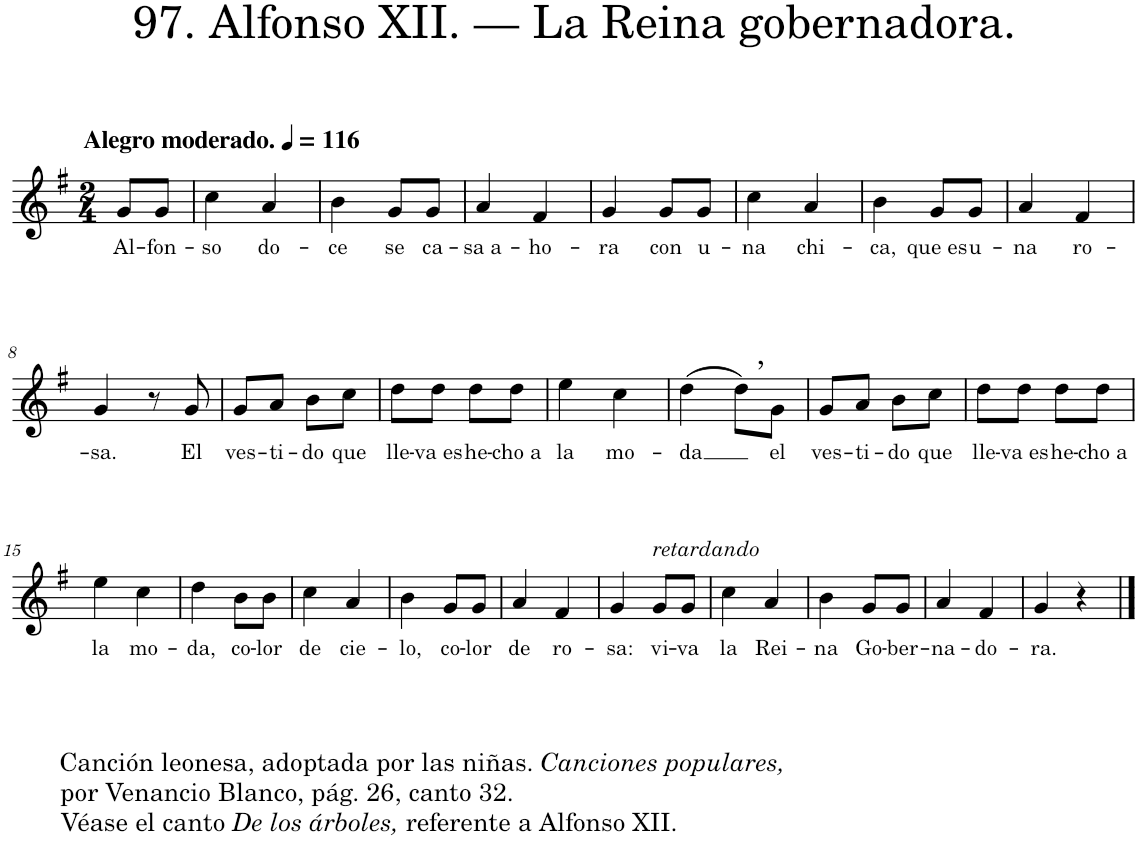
**kern	**text
*part1	*part1
*staff1	*staff1
*I"Piano	*
*I'Pno.	*
*clefG2	*
*k[f#]	*
*M2/4	*
*MM116	*
=	=
!LO:TX:a:B:t=Alegro moderado.	!
!	!LO:LY:b
8g/L	Al-
!	!LO:LY:b
8g/J	-fon-
=1	=1
!	!LO:LY:b
4cc\	-so
!	!LO:LY:b
4a/	do-
=2	=2
!	!LO:LY:b
4b\	-ce
!	!LO:LY:b
8g/L	se
!	!LO:LY:b
8g/J	ca-
=3	=3
!	!LO:LY:b
4a/	-sa a-
!	!LO:LY:b
4f#/	-ho-
=4	=4
!	!LO:LY:b
4g/	-ra
!	!LO:LY:b
8g/L	con
!	!LO:LY:b
8g/J	u-
=5	=5
!	!LO:LY:b
4cc\	-na
!	!LO:LY:b
4a/	chi-
=6	=6
!	!LO:LY:b
4b\	-ca,
!	!LO:LY:b
8g/L	que es
!	!LO:LY:b
8g/J	u-
=7	=7
!	!LO:LY:b
4a/	-na
!	!LO:LY:b
4f#/	ro-
!!LO:LB:g=z
=8	=8
!	!LO:LY:b
4g/	-sa.
8r	.
!	!LO:LY:b
8g/	El
=9	=9
!	!LO:LY:b
8g/L	ves-
!	!LO:LY:b
8a/J	-ti-
!	!LO:LY:b
8b\L	-do
!	!LO:LY:b
8cc\J	que
=10	=10
!	!LO:LY:b
8dd\L	lle-
!	!LO:LY:b
8dd\J	-va es
!	!LO:LY:b
8dd\L	he-
!	!LO:LY:b
8dd\J	-cho a
=11	=11
!	!LO:LY:b
4ee\	la
!	!LO:LY:b
4cc\	mo-
=12	=12
!	!LO:LY:b
(4dd\	-da
!LO:TX:a:t=,	!
8dd\L)	.
!	!LO:LY:b
8g\J	el
=13	=13
!	!LO:LY:b
8g/L	ves-
!	!LO:LY:b
8a/J	-ti-
!	!LO:LY:b
8b\L	-do
!	!LO:LY:b
8cc\J	que
=14	=14
!	!LO:LY:b
8dd\L	lle-
!	!LO:LY:b
8dd\J	-va es
!	!LO:LY:b
8dd\L	he-
!	!LO:LY:b
8dd\J	-cho a
!!LO:LB:g=z
=15	=15
!	!LO:LY:b
4ee\	la
!LO:TX:b:t=Canción leonesa, adoptada por las niñas.	!
!LO:TX:b:i:t=Canciones populares,	!
!LO:TX:b:t=por Venancio Blanco, pág. 26, canto 32.	!
!LO:TX:b:t=Véase el canto	!
!LO:TX:b:i:t=De los árboles,	!
!LO:TX:b:t=referente a Alfonso XII.	!
!	!LO:LY:b
4cc\	mo-
=16	=16
!	!LO:LY:b
4dd\	-da,
!	!LO:LY:b
8b\L	co-
!	!LO:LY:b
8b\J	-lor
=17	=17
!	!LO:LY:b
4cc\	de
!	!LO:LY:b
4a/	cie-
=18	=18
!	!LO:LY:b
4b\	-lo,
!	!LO:LY:b
8g/L	co-
!	!LO:LY:b
8g/J	-lor
=19	=19
!	!LO:LY:b
4a/	de
!	!LO:LY:b
4f#/	ro-
=20	=20
!	!LO:LY:b
4g/	-sa:
!LO:TX:a:i:t=retardando	!
!	!LO:LY:b
8g/L	vi-
!	!LO:LY:b
8g/J	-va
=21	=21
!	!LO:LY:b
4cc\	la
!	!LO:LY:b
4a/	Rei-
=22	=22
!	!LO:LY:b
4b\	-na
!	!LO:LY:b
8g/L	Go-
!	!LO:LY:b
8g/J	-ber-
=23	=23
!	!LO:LY:b
4a/	-na-
!	!LO:LY:b
4f#/	-do-
=24	=24
!	!LO:LY:b
4g/	-ra.
4r	.
==	==
*-	*-
